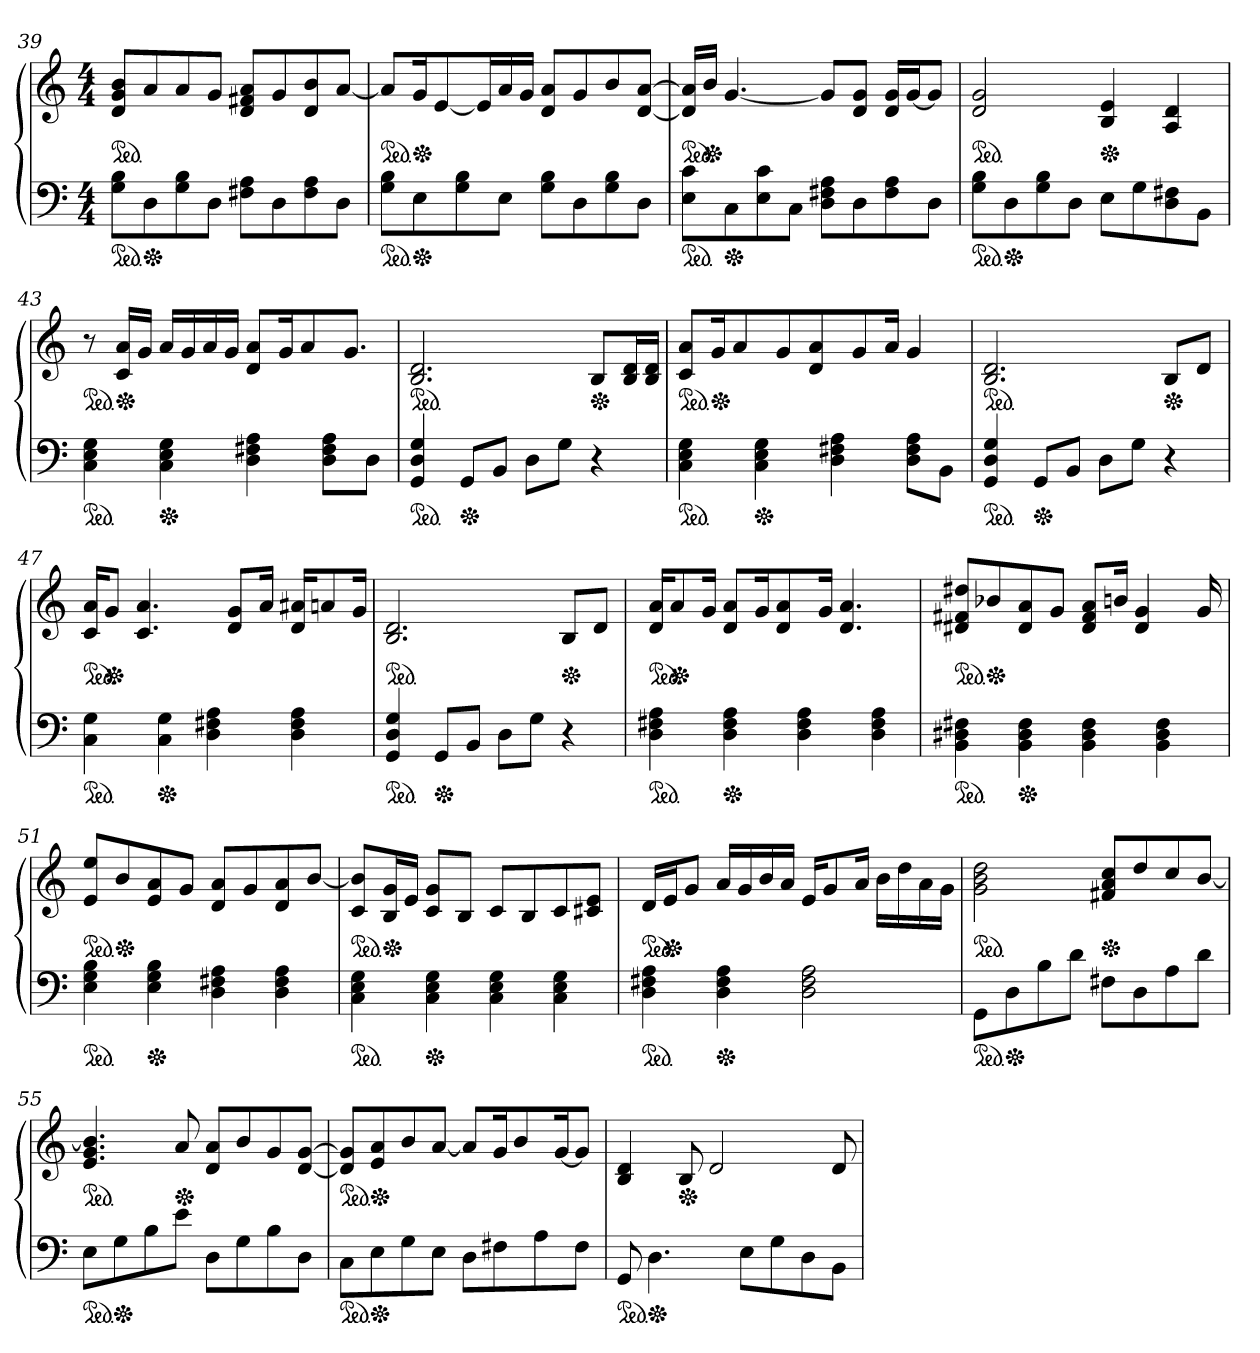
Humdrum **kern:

**kern	**kern
*part1	*part1
*staff2	*staff1
!!LO:LB:g=z
*clefF4	*clefG2
*M4/4	*M4/4
*ped	*
*	*ped
=39	=39
8G\ 8B\L	8d/ 8g/ 8b/L
*Xped	*
8D\	8a/
8G\ 8B\	8a/
8D\J	8g/J
8F#\ 8A\L	8d/ 8f#/ 8a/L
8D\	8g/
8F#\ 8A\	8d/ 8b/
8D\J	[8a/J
=40	=40
*ped	*
*	*ped
8G\ 8B\L	8a/L]
*Xped	*
*	*Xped
8E\	16g/k
.	[8e/
8G\ 8B\	.
.	16e/L]
8E\J	16a/
.	16g/JJ
8G\ 8B\L	8d/ 8a/L
8D\	8g/
8G\ 8B\	8b/
8D\J	[8d/ [8a/J
=41	=41
*ped	*
*	*ped
8E\ 8c\L	16d]/ 16a]/LL
*	*Xped
.	16b/JJ
*Xped	*
8C\	[4.g/
8E\ 8c\	.
8C\J	.
8D\ 8F#\ 8A\L	8g/L]
8D\	8d/ 8g/J
8F#\ 8A\	16d/ 16g/LL
.	[16g/J
8D\J	8g/J]
=42	=42
*ped	*
*	*ped
8G\ 8B\L	2d/ 2g/
*Xped	*
8D\	.
8G\ 8B\	.
8D\J	.
*	*Xped
8E\L	4B/ 4e/
8G\	.
8D\ 8F#\	4A/ 4d/
8BB\J	.
=43	=43
*ped	*
*	*ped
4C\ 4E\ 4G\	8r
*	*Xped
.	16c/ 16a/LL
.	16g/JJ
*Xped	*
4C\ 4E\ 4G\	16a/LL
.	16g/
.	16a/
.	16g/JJ
4D\ 4F#\ 4A\	8d/ 8a/L
.	16g/k
.	8a/
8D\ 8F#\ 8A\L	.
.	8.g/J
8D\J	.
!!LO:LB:g=z
=44	=44
*ped	*
*	*ped
4GG/ 4D/ 4G/	2.B/ 2.d/
*Xped	*
8GG/L	.
8BB/J	.
8D\L	.
8G\J	.
*	*Xped
4r	8B/L
.	16B/ 16d/L
.	16B/ 16d/JJ
=45	=45
*ped	*
*	*ped
4C\ 4E\ 4G\	8c/ 8a/L
*	*Xped
.	16g/k
.	8a/
*Xped	*
4C\ 4E\ 4G\	.
.	8g/
.	8d/ 8a/
4D\ 4F#\ 4A\	.
.	8g/
.	16a/Jk
8D\ 8F#\ 8A\L	4g/
8BB\J	.
=46	=46
*ped	*
*	*ped
4GG/ 4D/ 4G/	2.B/ 2.d/
*Xped	*
8GG/L	.
8BB/J	.
8D\L	.
8G\J	.
*	*Xped
4r	8B/L
.	8d/J
=47	=47
*ped	*
*	*ped
4C\ 4G\	16c/ 16a/KL
*	*Xped
.	8g/J
.	4.c/ 4.a/
*Xped	*
4C\ 4G\	.
4D\ 4F#\ 4A\	.
.	8d/ 8g/L
.	16a/Jk
4D\ 4F#\ 4A\	16d/ 16a#X/KL
.	8an/
.	16g/Jk
=48	=48
*ped	*
*	*ped
4GG/ 4D/ 4G/	2.B/ 2.d/
*Xped	*
8GG/L	.
8BB/J	.
8D\L	.
8G\J	.
*	*Xped
4r	8B/L
.	8d/J
!!LO:LB:g=z
=49	=49
*ped	*
*	*ped
4D\ 4F#\ 4A\	16d/ 16a/KL
*	*Xped
.	8a/
.	16g/Jk
*Xped	*
4D\ 4F#\ 4A\	8d/ 8a/L
.	16g/k
.	8d/ 8a/
4D\ 4F#\ 4A\	.
.	16g/Jk
.	4.d/ 4.a/
4D\ 4F#\ 4A\	.
=50	=50
*ped	*
*	*ped
4BB\ 4D#X\ 4F#\	8d#X/ 8f#/ 8dd#X/L
*	*Xped
.	8b-X/
*Xped	*
4BB\ 4D#\ 4F#\	8d#/ 8a/
.	8g/J
4BB\ 4D#\ 4F#\	8d#/ 8f#/ 8a/L
.	16bn/Jk
.	4d#/ 4g/
4BB\ 4D#\ 4F#\	.
.	16g/
=51	=51
*ped	*
*	*ped
4E\ 4G\ 4B\	8e/ 8ee/L
*	*Xped
.	8b/
*Xped	*
4E\ 4G\ 4B\	8e/ 8a/
.	8g/J
4D\ 4F#\ 4A\	8d/ 8a/L
.	8g/
4D\ 4F#\ 4A\	8d/ 8a/
.	[8b/J
=52	=52
*ped	*
*	*ped
4C\ 4E\ 4G\	8c/ 8b]/L
*	*Xped
.	16B/ 16g/L
.	16e/JJ
*Xped	*
4C\ 4E\ 4G\	8c/ 8g/L
.	8B/J
4C\ 4E\ 4G\	8c/L
.	8B/
4C\ 4E\ 4G\	8c/
.	8c#X/ 8e/J
!!LO:LB:g=z
=53	=53
*ped	*
*	*ped
4D\ 4F#\ 4A\	16d/LL
*	*Xped
.	16e/J
.	8g/J
*Xped	*
4D\ 4F#\ 4A\	16a/LL
.	16g/
.	16b/
.	16a/JJ
2D\ 2F#\ 2A\	16e/KL
.	8g/
.	16a/Jk
.	16b\LL
.	16dd\
.	16a\
.	16g\JJ
=54	=54
*ped	*
*	*ped
8GG\L	2g\ 2b\ 2dd\
*Xped	*
8D\	.
8B\	.
8d\J	.
*	*Xped
8F#\L	8f#/ 8a/ 8cc/L
8D\	8dd/
8A\	8cc/
8d\J	[8b/J
=55	=55
*ped	*
*	*ped
8E\L	4.e/ 4.g/ 4.b]/
*Xped	*
8G\	.
8B\	.
*	*Xped
8e\J	8a/
8D\L	8d/ 8a/L
8G\	8b/
8B\	8g/
8D\J	[8d/ [8g/J
=56	=56
*ped	*
*	*ped
8C\L	8d]/ 8g]/L
*Xped	*
*	*Xped
8E\	8e/ 8a/
8G\	8b/
8E\J	[8a/J
8D\L	8a/L]
8F#\	16g/k
.	8b/
8A\	.
.	[16g/k
8F#\J	8g/J]
=57	=57
*ped	*
8GG/	4B/ 4d/
*Xped	*
4.D\	.
*	*Xped
.	8B/
.	2d/
8E\L	.
8G\	.
8D\	.
8BB\J	8d/
=	=
*-	*-
